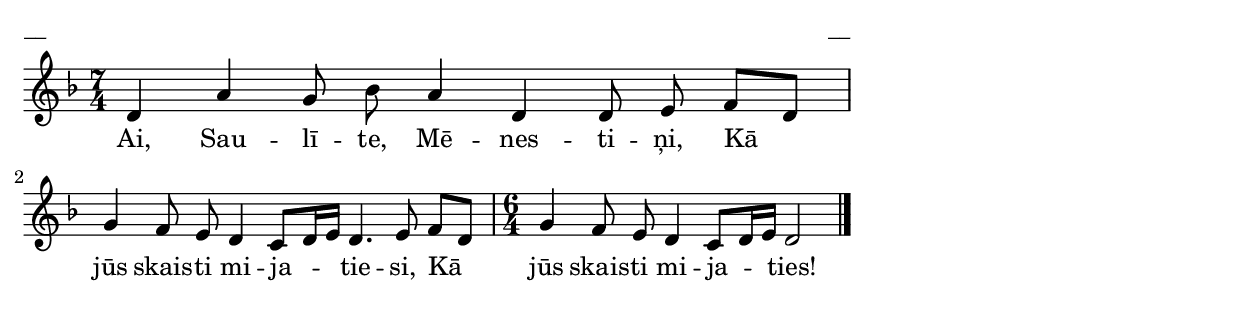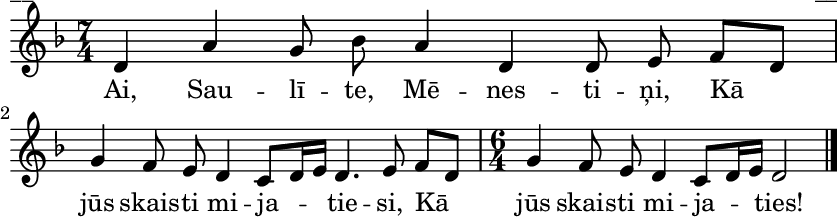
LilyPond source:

\version "2.13.18"
#(ly:set-option 'crop #t)

%\header {
%    title = "Ai, saulīte, Mēnestiņi", "Spēka dziesmas", 62.lpp. 
%}
\paper {
line-width = 14\cm
left-margin = 0.4\cm
between-system-padding = 0.1\cm
between-system-space = 0.1\cm
}
\layout {
indent = #0
ragged-last = ##f
}

voiceA = \relative c' {
\clef "treble"
\key d \minor
\time 7/4
d4 a' g8 bes a4 d, d8 e f[ d] | g4 f8 e d4 c8[ d16 e] d4. e8 f8[ d] | 
\time 6/4
g4 f8 e d4 c8[ d16 e] d2
\bar "|."
} 

lyricA = \lyricmode {
Ai, Sau -- lī -- te, Mē -- nes -- ti -- ņi, 
Kā jūs skais -- ti mi -- ja -- tie -- si, 
Kā jūs skais -- ti mi -- ja -- ties!
} 

fullScore = <<
\new Staff {
<<
\new Voice = "voiceA" { \oneVoice \autoBeamOff \voiceA }
\new Lyrics \lyricsto "voiceA" \lyricA
>>
}
>>

\score {
\fullScore
\header { piece = "__" opus = "__" }
}
\markup { \with-color #(x11-color 'white) \sans \smaller "__" }
\score {
\unfoldRepeats
\fullScore
\midi {
\context { \Staff \remove "Staff_performer" }
\context { \Voice \consists "Staff_performer" }
}
}


